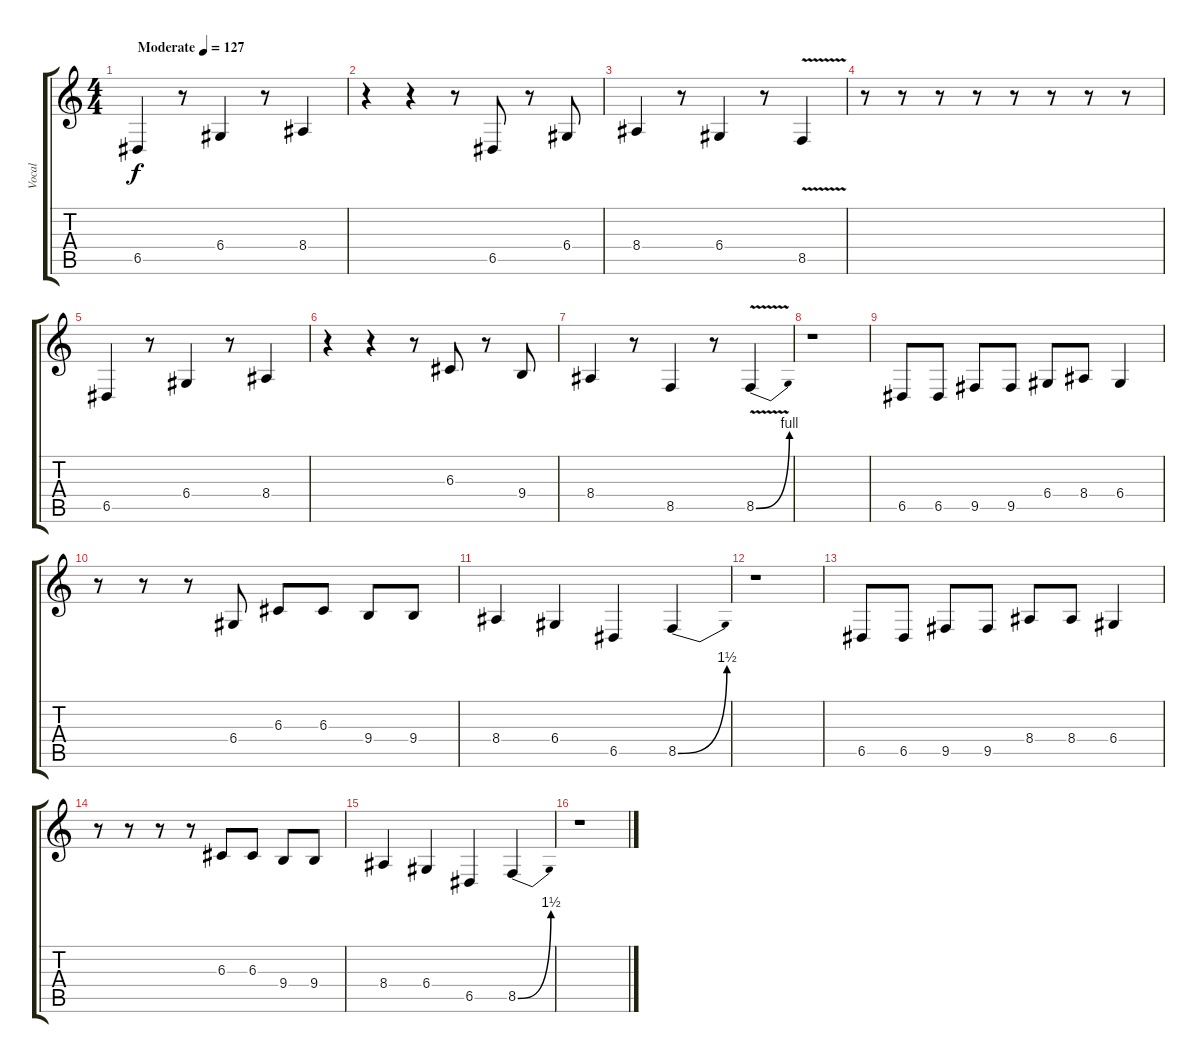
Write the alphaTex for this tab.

\track ("Vocal" "Vocal") {instrument fx4atmosphere}
\staff {score tabs}
\tuning (E4 B3 G3 D3 A2 E2) {hide}
\ts (4 4)
\tempo (127 "Moderate")
\clef g2
\ks c
6.5.4{dy f instrument fx4atmosphere} r.8 6.4.4 r.8 8.4.4 |
r.4 r.4 r.8 6.5.8 r.8 6.4.8 |
8.4.4 r.8 6.4.4 r.8 8.5{v}.4 |
r.8 r.8 r.8 r.8 r.8 r.8 r.8 r.8 |
6.5.4 r.8 6.4.4 r.8 8.4.4 |
r.4 r.4 r.8 6.3.8 r.8 9.4.8 |
8.4.4 r.8 8.5.4 r.8 8.5{be (bend 0 0 60 4) v}.4 |
r.1 |
6.5.8 6.5.8 9.5.8 9.5.8 6.4.8 8.4.8 6.4.4 |
r.8 r.8 r.8 6.4.8 6.3.8 6.3.8 9.4.8 9.4.8 |
8.4.4 6.4.4 6.5.4 8.5{be (bend 0 0 60 6)}.4 |
r.1 |
6.5.8 6.5.8 9.5.8 9.5.8 8.4.8 8.4.8 6.4.4 |
r.8 r.8 r.8 r.8 6.3.8 6.3.8 9.4.8 9.4.8 |
8.4.4 6.4.4 6.5.4 8.5{be (bend 0 0 60 6)}.4 |
r.1
